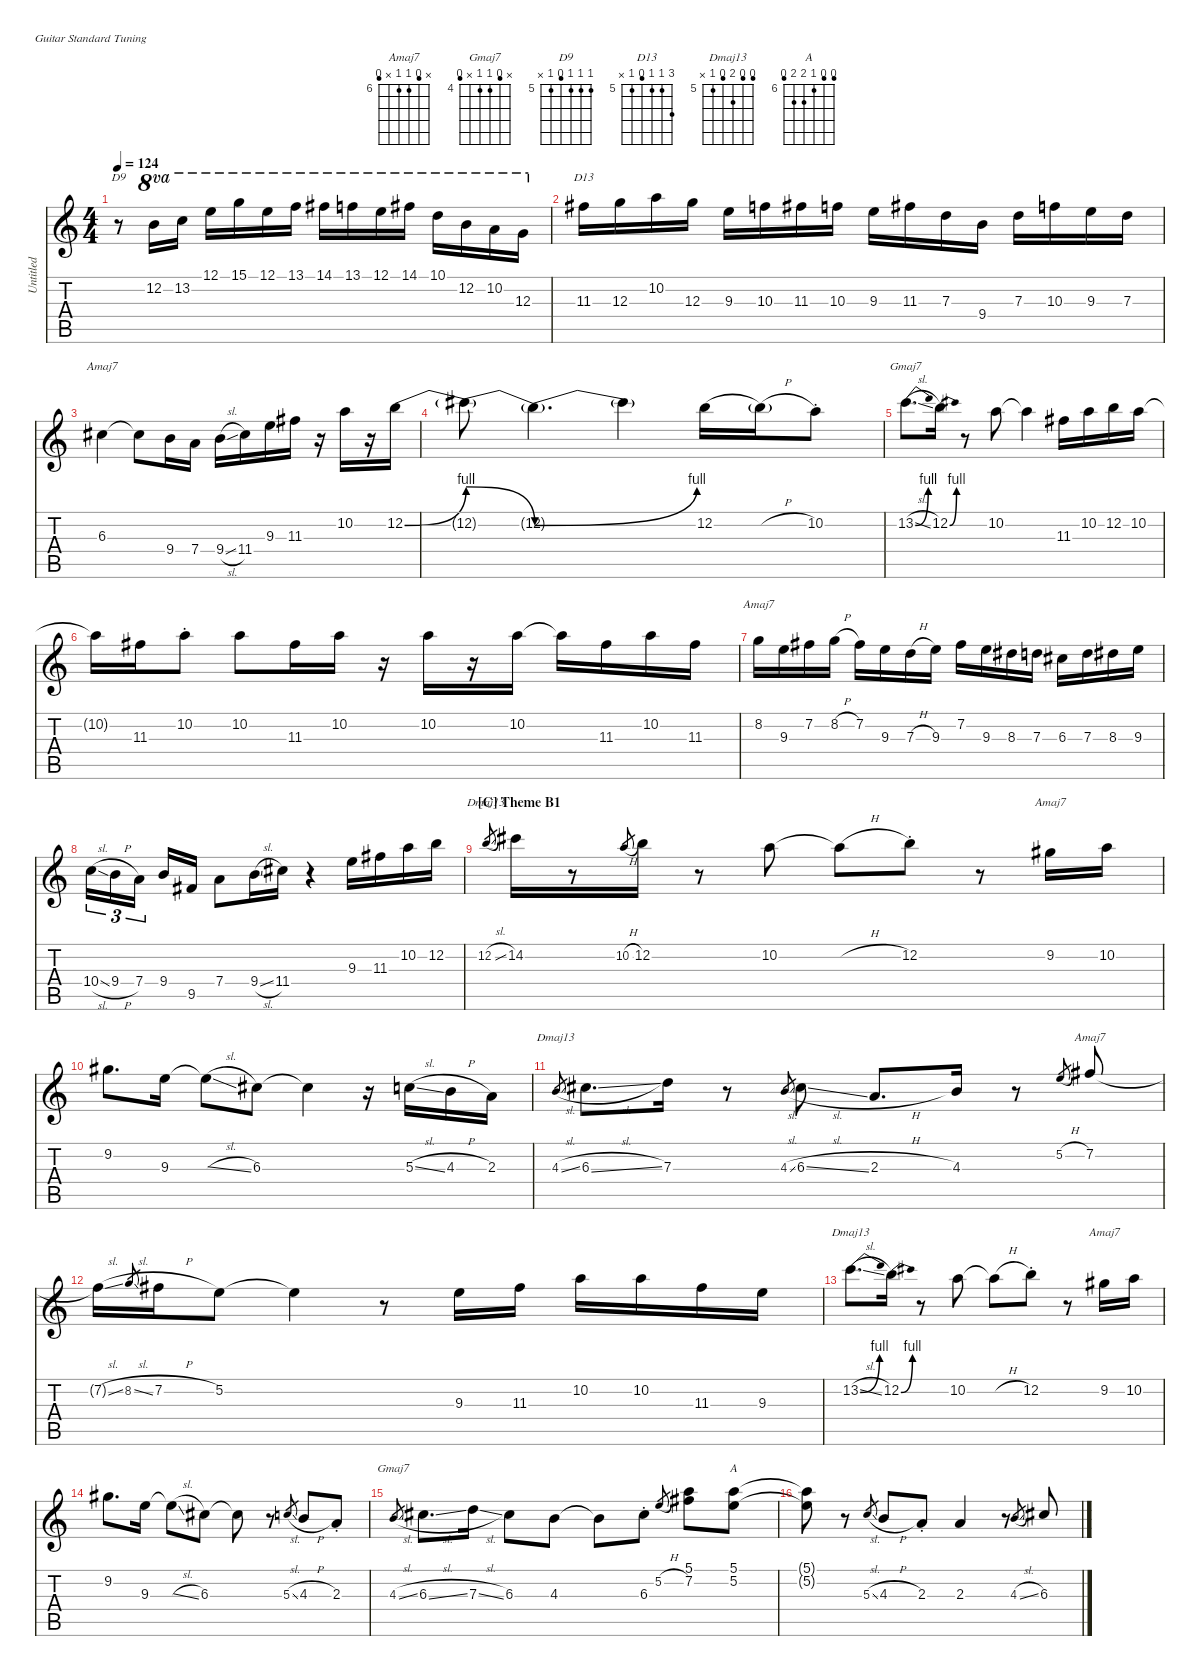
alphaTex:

\defaultSystemsLayout 4
\hideDynamics
\bracketExtendMode nobrackets
\otherSystemsTrackNameOrientation horizontal
\track ("Untitled" "Untitled") {instrument overdrivenguitar}
\staff {score tabs}
\tuning (E4 B3 G3 D3 A2 E2)
\chord ("Amaj7" x 5 6 6 x 5) {firstfret 6}
\chord ("Gmaj7" x 3 4 4 x 3) {firstfret 4}
\chord ("D9" 5 5 5 4 5 x) {firstfret 5}
\chord ("D13" 7 5 5 4 5 x) {firstfret 5}
\chord ("Dmaj13" 4 4 6 4 5 x) {firstfret 5}
\chord ("A" 5 5 6 7 7 5) {firstfret 6}
\ts (4 4)
\tempo 124
\clef g2
\ks c
r.8{ch "D9" dy mf beam Down} 12.2.16{ot 8va beam Down} 13.2.16{ot 8va beam Down} 12.1.16{ot 8va beam Down} 15.1.16{ot 8va beam Down} 12.1.16{ot 8va beam Down} 13.1.16{ot 8va beam Down} 14.1{acc #}.16{ot 8va beam Down} 13.1.16{ot 8va beam Down} 12.1.16{ot 8va beam Down} 14.1{acc #}.16{ot 8va beam Down} 10.1.16{ot 8va beam Down} 12.2.16{ot 8va beam Down} 10.2.16{ot 8va beam Down} 12.3.16{ot 8va beam Down} |
11.3{acc #}.16{ch "D13" beam Down} 12.3.16{beam Down} 10.2.16{beam Down} 12.3.16{beam Down} 9.3.16{beam Down} 10.3.16{beam Down} 11.3{acc #}.16{beam Down} 10.3.16{beam Down} 9.3.16{beam Down} 11.3{acc #}.16{beam Down} 7.3.16{beam Down} 9.4.16{beam Down} 7.3.16{beam Down} 10.3.16{beam Down} 9.3.16{beam Down} 7.3.16{beam Down} |
6.3{acc #}.4{ch "Amaj7" beam Down} 6.3{t acc #}.8{beam Down} 9.4.16{beam Down} 7.4.16{beam Down} 9.4{sl}.16{beam Down} 11.4{acc #}.16{beam Down} 9.3.16{beam Down} 11.3{acc #}.16{beam Down} r.16{beam Down} 10.2.16{beam Down} r.16{beam Down} 12.2{be (bend 0 0 60 4)}.16{beam Down} |
12.2{be (release 0 4 60 0) t}.8{beam Down} 12.2{be (bend 0 0 60 4) t}.4{d beam Down} 12.2{t}.4{beam Down} 12.2{be (hold 0 0 60 0)}.16{beam Down} 12.2{h t}.16{beam Down} 10.2{st}.8{beam Down} |
13.2{be (bend 0 0 60 4) sl}.8{d ch "Gmaj7" beam Down} 12.2{be (bend 0 0 60 4)}.16{beam Down} r.8{beam Down} 10.2.8{beam Down} 10.2{t}.4{beam Down} 11.3{acc #}.16{beam Down} 10.2.16{beam Down} 12.2.16{beam Down} 10.2.16{beam Down} |
10.2{t}.16{beam Down} 11.3{acc #}.16{beam Down} 10.2{st}.8{beam Down} 10.2.8{beam Down} 11.3{acc #}.16{beam Down} 10.2.16{beam Down} r.16{beam Down} 10.2.16{beam Down} r.16{beam Down} 10.2.16{beam Down} 10.2{t}.16{beam Down} 11.3{acc #}.16{beam Down} 10.2.16{beam Down} 11.3{acc #}.16{beam Down} |
8.2.16{ch "Amaj7" beam Down} 9.3.16{beam Down} 7.2{acc #}.16{beam Down} 8.2{h}.16{beam Down} 7.2{acc #}.16{beam Down} 9.3.16{beam Down} 7.3{h}.16{beam Down} 9.3.16{beam Down} 7.2{acc #}.16{beam Down} 9.3.16{beam Down} 8.3{acc #}.16{beam Down} 7.3.16{beam Down} 6.3{acc #}.16{beam Down} 7.3.16{beam Down} 8.3{acc #}.16{beam Down} 9.3.16{beam Down} |
10.4{sl}.16{tu (3 2) beam Down} 9.4{h}.16{tu (3 2) beam Down} 7.4.16{tu (3 2) beam Down} 9.4.16{beam Up} 9.5{acc #}.16{beam Up} 7.4.8{beam Down} 9.4{sl}.16{beam Down} 11.4{acc #}.16{beam Down} r.4{beam Down} 9.3.16{beam Down} 11.3{acc #}.16{beam Down} 10.2.16{beam Down} 12.2.16{beam Down} |
\section ("C" "Theme B1")
12.2{sl}.8{ch "Dmaj13" gr beam Up} 14.2{acc #}.16{beam Down} r.8{beam Down} 10.2{h}.8{gr beam Up} 12.2.16{beam Down} r.8{beam Down} 10.2.8{beam Down} 10.2{h t}.8{beam Down} 12.2{st}.8{beam Down} r.8{beam Down} 9.2{acc #}.16{ch "Amaj7" beam Down} 10.2.16{beam Down} |
9.2{acc #}.8{d beam Down} 9.3.16{beam Down} 9.3{sl t}.8{beam Down} 6.3{acc #}.8{beam Down} 6.3{t acc #}.4{beam Down} r.16{beam Down} 5.3{sl}.16{beam Down} 4.3{h}.16{beam Down} 2.3.16{beam Down} |
4.3{sl}.8{ch "Dmaj13" gr beam Up} 6.3{sl acc #}.8{d beam Down} 7.3.16{beam Down} r.8{beam Down} 4.3{sl}.8{gr beam Up} 6.3{sl acc #}.8{beam Down} 2.3{h}.8{d beam Up} 4.3.16{beam Up} r.8{beam Up} 5.2{h}.8{gr beam Up} 7.2{acc #}.8{ch "Amaj7" beam Down} |
7.2{sl t acc #}.16{beam Down} 8.2{sl}.8{gr beam Up} 7.2{h acc #}.16{beam Down} 5.2.8{beam Down} 5.2{t}.4{beam Down} r.8{beam Down} 9.3.16{beam Down} 11.3{acc #}.16{beam Down} 10.2.16{beam Down} 10.2.16{beam Down} 11.3{acc #}.16{beam Down} 9.3.16{beam Down} |
13.2{be (bend 0 0 60 4) sl}.8{d ch "Dmaj13" beam Down} 12.2{be (bend 0 0 60 4)}.16{beam Down} r.8{beam Down} 10.2.8{beam Down} 10.2{h t}.8{beam Down} 12.2{st}.8{beam Down} r.8{beam Down} 9.2{acc #}.16{ch "Amaj7" beam Down} 10.2.16{beam Down} |
9.2{acc #}.8{d beam Down} 9.3.16{beam Down} 9.3{sl t}.8{beam Down} 6.3{acc #}.8{beam Down} 6.3{t acc #}.8{beam Down} r.8{beam Down} 5.3{sl}.8{gr beam Up} 4.3{h}.8{beam Up} 2.3{st}.8{beam Up} |
4.3{sl}.8{ch "Gmaj7" gr beam Up} 6.3{sl acc #}.8{d beam Down} 7.3{sl}.16{beam Down} 6.3{acc #}.8{beam Down} 4.3.8{beam Down} 4.3{t}.8{beam Down} 6.3{st acc #}.8{beam Down} 5.2{h}.8{gr beam Up} (5.1 7.2{acc #}).8{beam Down} (5.1 5.2).8{ch "A" beam Down} |
(5.1{t} 5.2{t}).8{beam Down} r.8{beam Down} 5.3{sl}.8{gr beam Up} 4.3{h}.8{beam Up} 2.3{st}.8{beam Up} 2.3.4{beam Up} r.8{beam Up} 4.3{sl}.8{gr beam Up} 6.3{acc #}.8{beam Down}
